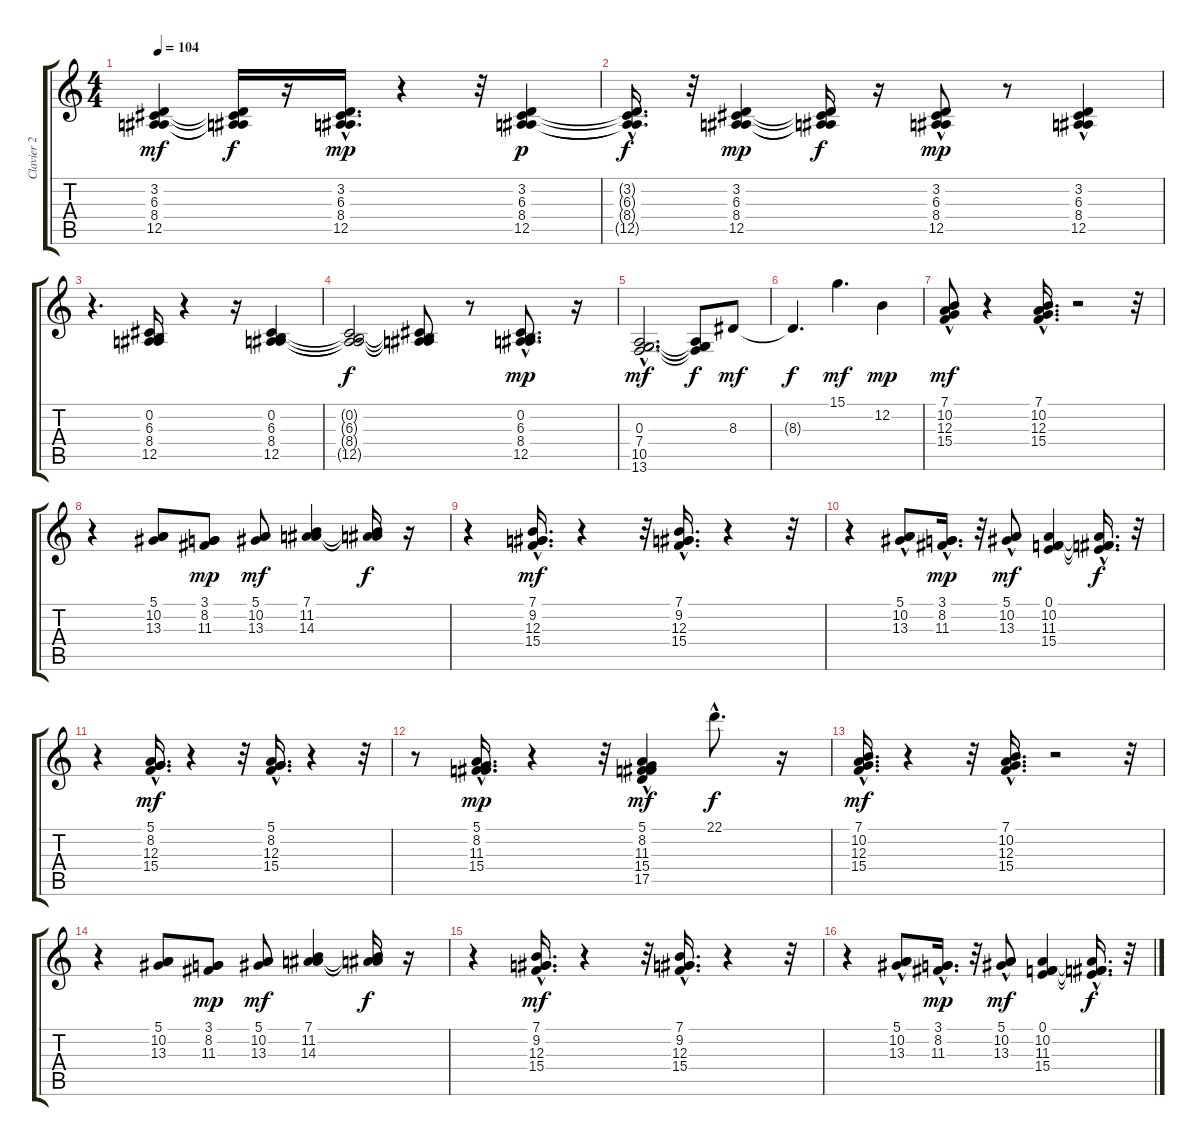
\track ("Clavier 2" "Clavier 2") {instrument electricpiano1}
\staff {score tabs}
\tuning (E4 B3 G3 D3 A2 E2) {hide}
\ts (4 4)
\tempo 104
\clef g2
\ks c
(3.2 6.3 8.4 12.5).4{dy mf} (3.2{t} 6.3{t} 8.4{t} 12.5{t}).16{dy f} r.16 (3.2{hac} 6.3{hac} 8.4 12.5).16{d dy mp} r.4 r.32 (3.2 6.3 8.4 12.5).4{dy p} |
(3.2{hac t} 6.3{hac t} 8.4{hac t} 12.5{hac t}).16{d dy f} r.32 (3.2 6.3 8.4 12.5).4{dy mp} (3.2{t} 6.3{t} 8.4{t} 12.5{t}).16{dy f} r.16 (3.2 6.3{hac} 8.4{hac} 12.5{hac}).8{dy mp} r.8 (3.2{hac} 6.3 8.4{hac} 12.5).4 |
r.4{d} (0.2 6.3 8.4 12.5).16 r.4 r.16 (0.2 6.3 8.4 12.5).4 |
(0.2{t} 6.3{t} 8.4{t} 12.5{t}).2{dy f} (0.2{t} 6.3{t} 8.4{t} 12.5{t}).8 r.8 (0.2{hac} 6.3{hac} 8.4{hac} 12.5{hac}).8{d dy mp} r.16 |
(0.3{hac} 7.4{hac} 10.5{hac} 13.6{hac}).2{d dy mf} (0.3{t} 7.4{t} 10.5{t} 13.6{t}).8{dy f} 8.3.8{dy mf} |
8.3{t}.4{d dy f} 15.1.4{d dy mf} 12.2.4{dy mp} |
(7.1{hac} 10.2{hac} 12.3{hac} 15.4).8{dy mf} r.4 (7.1{hac} 10.2{hac} 12.3{hac} 15.4{hac}).16{d} r.2 r.32 |
r.4 (5.1 10.2 13.3).8 (3.1 8.2 11.3).8{dy mp} (5.1 10.2 13.3).8{dy mf} (7.1 11.2 14.3).4 (7.1{t} 11.2{t} 14.3{t}).16{dy f} r.16 |
r.4 (7.1{hac} 9.2{hac} 12.3{hac} 15.4{hac}).16{d dy mf} r.4 r.32 (7.1{hac} 9.2{hac} 12.3{hac} 15.4{hac}).16{d} r.4 r.32 |
r.4 (5.1 10.2{hac} 13.3{hac}).8 (3.1{hac} 8.2 11.3).16{d dy mp} r.32 (5.1{hac} 10.2 13.3).8{dy mf} (0.1 10.2 11.3 15.4).4 (0.1{hac t} 10.2{hac t} 11.3{hac t} 15.4{hac t}).16{d dy f} r.32 |
r.4 (5.1{hac} 8.2{hac} 12.3{hac} 15.4{hac}).16{d dy mf} r.4 r.32 (5.1 8.2 12.3{hac} 15.4).16{d} r.4 r.32 |
r.8 (5.1 8.2 11.3{hac} 15.4{hac}).16{d dy mp} r.4 r.32 (5.1{hac} 8.2{hac} 11.3{hac} 15.4{hac} 17.5{hac}).4{dy mf} 22.1{hac}.8{d dy f} r.16 |
(7.1{hac} 10.2{hac} 12.3{hac} 15.4{hac}).16{d dy mf} r.4 r.32 (7.1{hac} 10.2{hac} 12.3{hac} 15.4{hac}).16{d} r.2 r.32 |
r.4 (5.1 10.2 13.3).8 (3.1 8.2 11.3).8{dy mp} (5.1 10.2 13.3).8{dy mf} (7.1 11.2 14.3).4 (7.1{t} 11.2{t} 14.3{t}).16{dy f} r.16 |
r.4 (7.1{hac} 9.2{hac} 12.3{hac} 15.4{hac}).16{d dy mf} r.4 r.32 (7.1{hac} 9.2{hac} 12.3{hac} 15.4{hac}).16{d} r.4 r.32 |
r.4 (5.1 10.2{hac} 13.3{hac}).8 (3.1{hac} 8.2 11.3).16{d dy mp} r.32 (5.1{hac} 10.2 13.3).8{dy mf} (0.1 10.2 11.3 15.4).4 (0.1{hac t} 10.2{hac t} 11.3{hac t} 15.4{hac t}).16{d dy f} r.32
